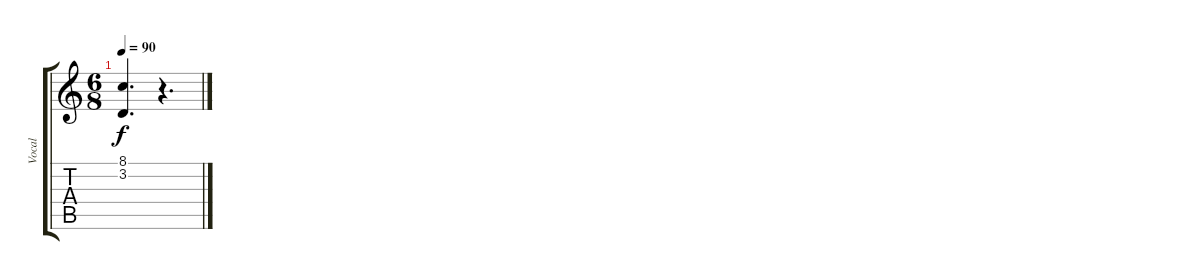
\track ("Vocal" "Vocal") {instrument acousticgrandpiano}
\staff {score tabs}
\tuning (E4 B3 G3 D3 A2 E2) {hide}
\ts (6 8)
\tempo 90
\clef g2
\ks c
(8.1{t} 3.2{t}).4{d dy f} r.4{d}
